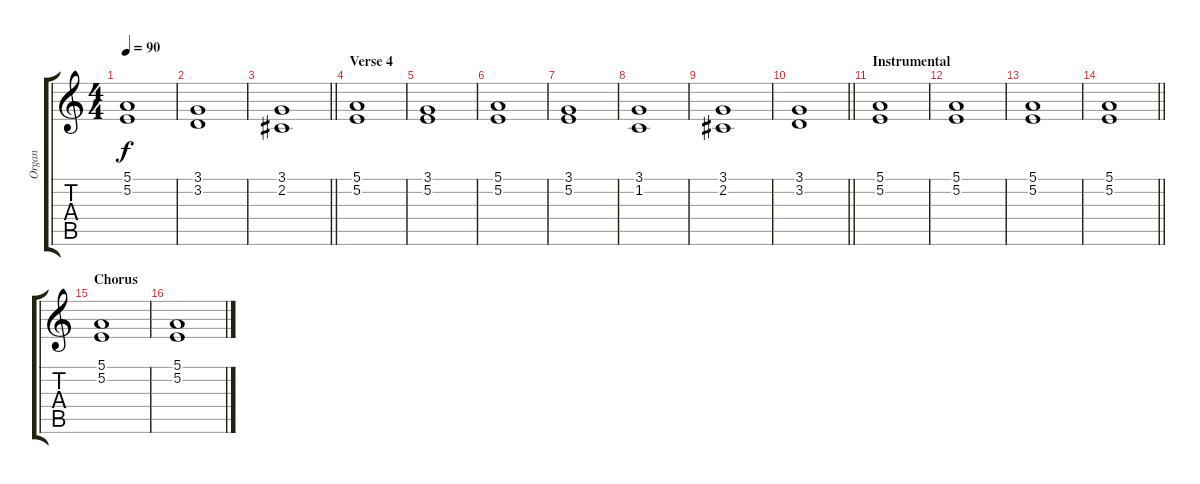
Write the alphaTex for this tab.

\track ("Organ" "Organ") {instrument percussiveorgan}
\staff {score tabs}
\tuning (E4 B3 G3 D3 A2 E2) {hide}
\ts (4 4)
\tempo 90
\clef g2
\ks c
(5.1 5.2).1{dy f} |
(3.1 3.2).1 |
\barLineRight lightlight
(3.1 2.2).1 |
\section ("" "Verse 4")
(5.1 5.2).1 |
(3.1 5.2).1 |
(5.1 5.2).1 |
(3.1 5.2).1 |
(3.1 1.2).1 |
(3.1 2.2).1 |
\barLineRight lightlight
(3.1 3.2).1 |
\section ("" "Instrumental")
(5.1 5.2).1 |
(5.1 5.2).1 |
(5.1 5.2).1 |
\barLineRight lightlight
(5.1 5.2).1 |
\section ("" "Chorus")
(5.1 5.2).1 |
(5.1 5.2).1
